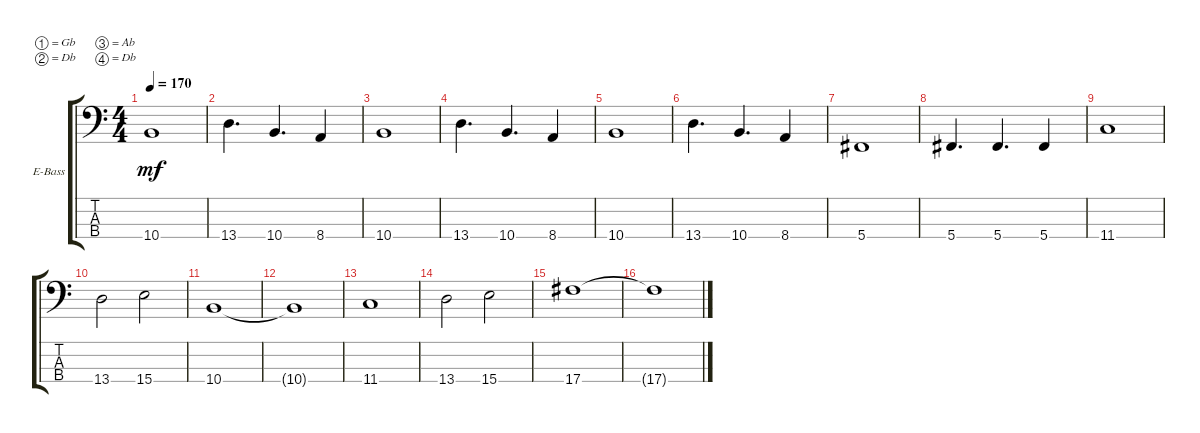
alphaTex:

\defaultSystemsLayout 4
\bracketExtendMode groupsimilarinstruments
\firstSystemTrackNameOrientation horizontal
\otherSystemsTrackNameOrientation horizontal
\track ("Electric Bass" "E-Bass") {instrument electricbassfinger}
\staff {score tabs}
\tuning (Gb2 Db2 Ab1 Db1)
\ts (4 4)
\tempo 170
\clef f4
\ks c
10.4.1{dy mf} |
13.4.4{d} 10.4.4{d} 8.4.4 |
10.4.1 |
13.4.4{d} 10.4.4{d} 8.4.4 |
10.4.1 |
13.4.4{d} 10.4.4{d} 8.4.4 |
5.4.1 |
5.4.4{d} 5.4.4{d} 5.4.4 |
11.4.1 |
13.4.2 15.4.2 |
10.4.1 |
10.4{t}.1 |
11.4.1 |
13.4.2 15.4.2 |
17.4.1 |
17.4{t}.1
